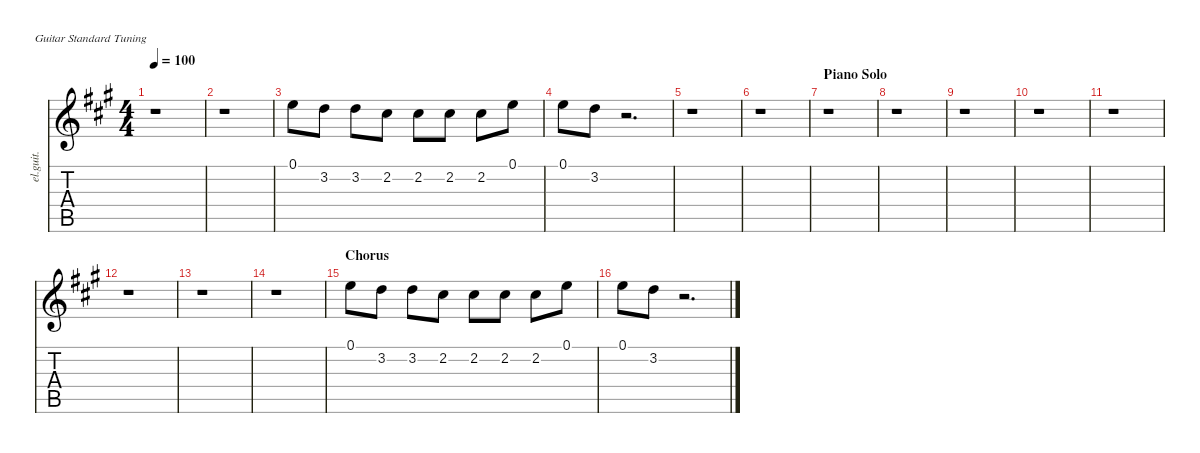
\defaultSystemsLayout 4
\hideDynamics
\bracketExtendMode nobrackets
\track ("George" "el.guit.") {instrument electricguitarclean}
\staff {score tabs}
\tuning (E4 B3 G3 D3 A2 E2)
\ts (4 4)
\tempo 100
\clef g2
\ks a
r.1{dy f beam Down} |
r.1{beam Down} |
0.1{acc forcenatural}.8{beam Down} 3.2{acc forcenatural}.8{beam Down} 3.2{acc forcenatural}.8{beam Down} 2.2{acc #}.8{beam Down} 2.2{acc #}.8{beam Down} 2.2{acc #}.8{beam Down} 2.2{acc #}.8{beam Down} 0.1{acc forcenatural}.8{beam Down} |
0.1{acc forcenatural}.8{beam Down} 3.2{acc forcenatural}.8{beam Down} r.2{d beam Down} |
r.1{beam Down} |
r.1{beam Down} |
\section ("" "Piano Solo")
r.1{beam Down} |
r.1{beam Down} |
r.1{beam Down} |
r.1{beam Down} |
r.1{beam Down} |
r.1{beam Down} |
r.1{beam Down} |
r.1{beam Down} |
\section ("" "Chorus")
0.1{acc forcenatural}.8{beam Down} 3.2{acc forcenatural}.8{beam Down} 3.2{acc forcenatural}.8{beam Down} 2.2{acc #}.8{beam Down} 2.2{acc #}.8{beam Down} 2.2{acc #}.8{beam Down} 2.2{acc #}.8{beam Down} 0.1{acc forcenatural}.8{beam Down} |
0.1{acc forcenatural}.8{beam Down} 3.2{acc forcenatural}.8{beam Down} r.2{d beam Down}
